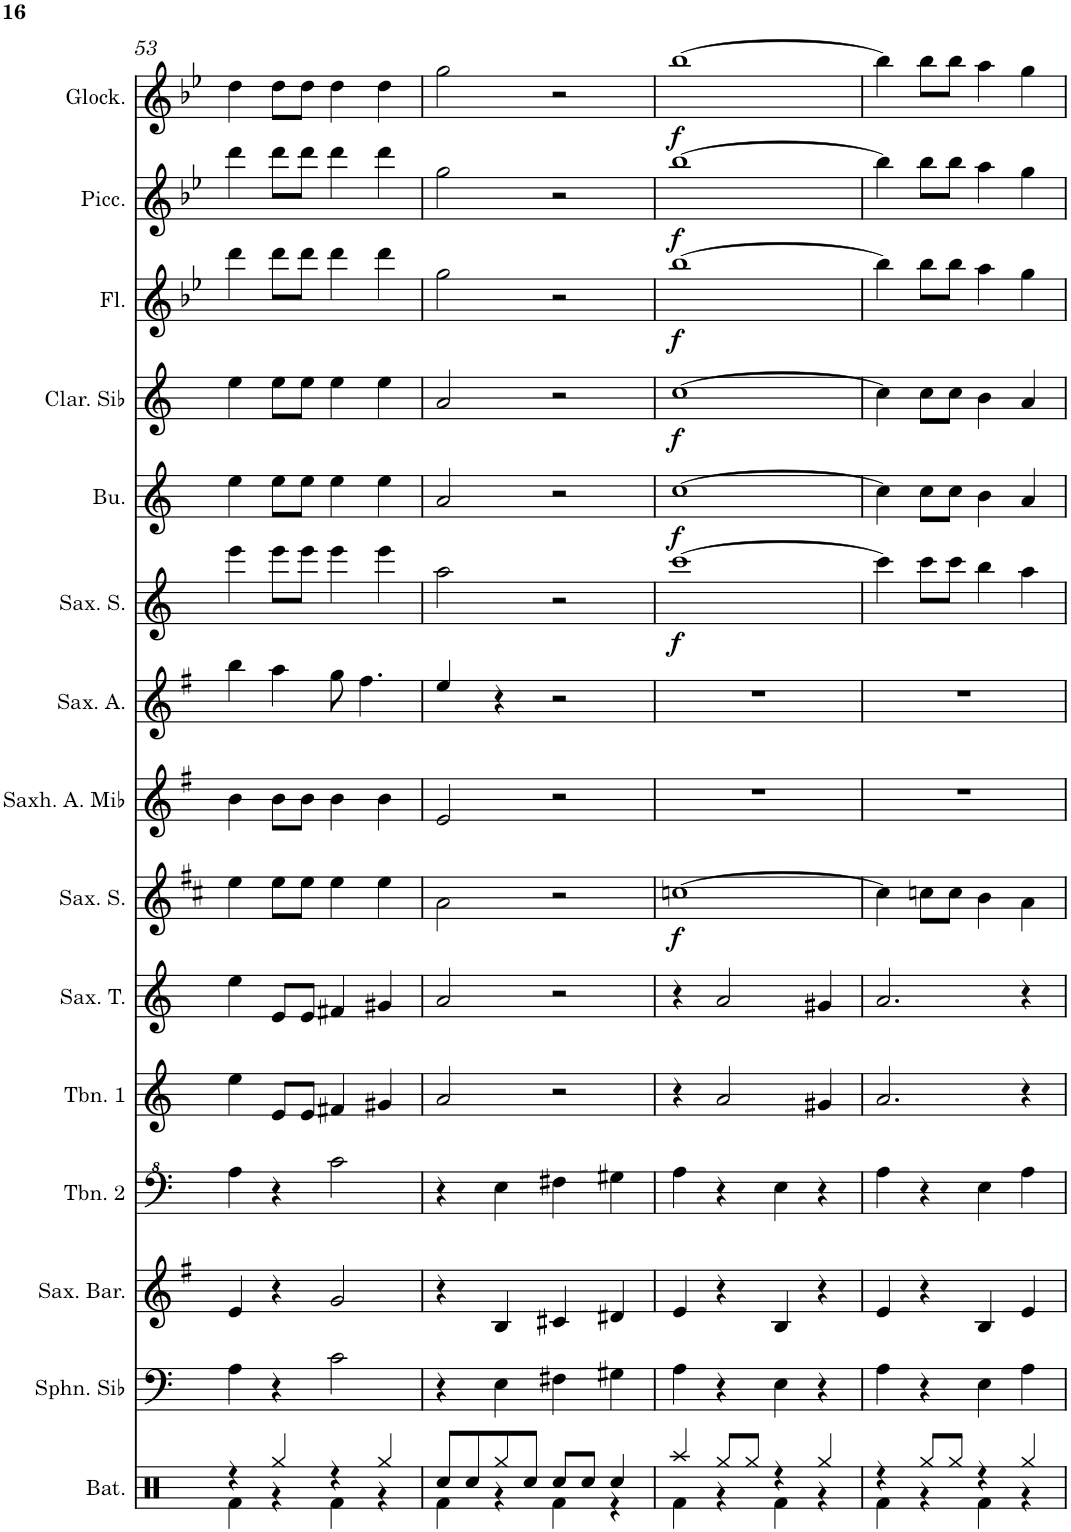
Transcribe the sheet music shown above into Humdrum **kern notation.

**kern	**kern	**kern	**kern	**kern	**kern	**kern	**dynam	**kern	**kern	**kern	**dynam	**kern	**dynam	**kern	**dynam	**kern	**dynam	**kern	**dynam	**kern	**dynam
*part15	*part14	*part13	*part12	*part11	*part10	*part9	*part9	*part8	*part7	*part6	*part6	*part5	*part5	*part4	*part4	*part3	*part3	*part2	*part2	*part1	*part1
*staff15	*staff14	*staff13	*staff12	*staff11	*staff10	*staff9	*staff9	*staff8	*staff7	*staff6	*staff6	*staff5	*staff5	*staff4	*staff4	*staff3	*staff3	*staff2	*staff2	*staff1	*staff1
*I"Batterie	*I"Sousaphone en Sib	*I"Saxophone Baryton	*I"Trombone 2	*I"Trombone 1	*I"Saxophone Ténor	*I"Saxophone soprano	*	*I"Saxhorn Alto en Mib	*I"Saxophone Alto	*I"Saxophone Soprano	*	*I"Bugle	*	*I"Clarinette en Sib	*	*I"Flûte	*	*I"Piccolo	*	*I"Glockenspiel	*
*I'Bat.	*I'Sphn. Sib	*I'Sax. Bar.	*I'Tbn. 2	*I'Tbn. 1	*I'Sax. T.	*I'Sax. S.	*	*I'Saxh. A. Mib	*I'Sax. A.	*I'Sax. S.	*	*I'Bu.	*	*I'Clar. Sib	*	*I'Fl.	*	*I'Picc.	*	*I'Glock.	*
!!LO:PB:g=z
*clefX	*clefF4	*clefG2	*clefF^4	*clefG2	*clefG2	*clefG2	*	*clefG2	*clefG2	*clefG2	*	*clefG2	*	*clefG2	*	*clefG2	*	*clefG2	*	*clefG2	*
*	*Trd8c14	*Trd12c21	*Trd8c14	*Trd8c14	*Trd8c14	*Trd1c2	*	*Trd5c9	*Trd5c9	*Trd1c2	*	*Trd1c2	*	*Trd1c2	*	*	*	*Trd-7c-12	*	*Trd-14c-24	*
*k[]	*k[]	*k[f#]	*k[]	*k[]	*k[]	*k[f#c#]	*	*k[f#]	*k[f#]	*k[]	*	*k[]	*	*k[]	*	*k[b-e-]	*	*k[b-e-]	*	*k[b-e-]	*
*M2/2	*M2/2	*M2/2	*M2/2	*M2/2	*M2/2	*M2/2	*	*M2/2	*M2/2	*M2/2	*	*M2/2	*	*M2/2	*	*M2/2	*	*M2/2	*	*M2/2	*
*met(c|)	*met(c|)	*met(c|)	*met(c|)	*met(c|)	*met(c|)	*met(c|)	*	*met(c|)	*met(c|)	*met(c|)	*	*met(c|)	*	*met(c|)	*	*met(c|)	*	*met(c|)	*	*met(c|)	*
=53	=53	=53	=53	=53	=53	=53	=53	=53	=53	=53	=53	=53	=53	=53	=53	=53	=53	=53	=53	=53	=53
*^	*	*	*	*	*	*	*	*	*	*	*	*	*	*	*	*	*	*	*	*	*
4r	4Rf\	4A\	4e/	4a\	4ee\	4ee\	4ee\	.	4b\	4bb\	4eee\	.	4ee\	.	4ee\	.	4ddd\	.	4ddd\	.	4dd\	.
4Rgg/	4r	4r	4r	4r	8e/L	8e/L	8ee\L	.	8b\L	4aa\	8eee\L	.	8ee\L	.	8ee\L	.	8ddd\L	.	8ddd\L	.	8dd\L	.
.	.	.	.	.	8e/J	8e/J	8ee\J	.	8b\J	.	8eee\J	.	8ee\J	.	8ee\J	.	8ddd\J	.	8ddd\J	.	8dd\J	.
4r	4Rf\	2c\	2g/	2cc\	4f#X/	4f#X/	4ee\	.	4b\	8gg\	4eee\	.	4ee\	.	4ee\	.	4ddd\	.	4ddd\	.	4dd\	.
.	.	.	.	.	.	.	.	.	.	4.ff#\	.	.	.	.	.	.	.	.	.	.	.	.
4Rgg/	4r	.	.	.	4g#X/	4g#X/	4ee\	.	4b\	.	4eee\	.	4ee\	.	4ee\	.	4ddd\	.	4ddd\	.	4dd\	.
=54	=54	=54	=54	=54	=54	=54	=54	=54	=54	=54	=54	=54	=54	=54	=54	=54	=54	=54	=54	=54	=54	=54
8Rcc/L	4Rf\	4r	4r	4r	2a/	2a/	2a\	.	2e/	4ee/	2aa\	.	2a/	.	2a/	.	2gg\	.	2gg\	.	2gg\	.
8Rcc/	.	.	.	.	.	.	.	.	.	.	.	.	.	.	.	.	.	.	.	.	.	.
8Rgg/	4r	4E\	4B/	4e\	.	.	.	.	.	4r	.	.	.	.	.	.	.	.	.	.	.	.
8Rcc/J	.	.	.	.	.	.	.	.	.	.	.	.	.	.	.	.	.	.	.	.	.	.
8Rcc/L	4Rf\	4F#X\	4c#X/	4f#X\	2r	2r	2r	.	2r	2r	2r	.	2r	.	2r	.	2r	.	2r	.	2r	.
8Rcc/J	.	.	.	.	.	.	.	.	.	.	.	.	.	.	.	.	.	.	.	.	.	.
4Rcc/	4r	4G#X\	4d#X/	4g#X\	.	.	.	.	.	.	.	.	.	.	.	.	.	.	.	.	.	.
=55	=55	=55	=55	=55	=55	=55	=55	=55	=55	=55	=55	=55	=55	=55	=55	=55	=55	=55	=55	=55	=55	=55
!	!	!	!	!	!	!	!	!LO:DY:b	!	!	!	!LO:DY:b	!	!LO:DY:b	!	!LO:DY:b	!	!LO:DY:b	!	!LO:DY:b	!	!LO:DY:b
4Raa/	4Rf\	4A\	4e/	4a\	4r	4r	[1ccn	f	1r	1r	[1ccc	f	[1cc	f	[1cc	f	[1bb-	f	[1bb-	f	[1bb-	f
8Rgg/L	4r	4r	4r	4r	2a/	2a/	.	.	.	.	.	.	.	.	.	.	.	.	.	.	.	.
8Rgg/J	.	.	.	.	.	.	.	.	.	.	.	.	.	.	.	.	.	.	.	.	.	.
4r	4Rf\	4E\	4B/	4e\	.	.	.	.	.	.	.	.	.	.	.	.	.	.	.	.	.	.
4Rgg/	4r	4r	4r	4r	4g#X/	4g#X/	.	.	.	.	.	.	.	.	.	.	.	.	.	.	.	.
=56	=56	=56	=56	=56	=56	=56	=56	=56	=56	=56	=56	=56	=56	=56	=56	=56	=56	=56	=56	=56	=56	=56
4r	4Rf\	4A\	4e/	4a\	2.a/	2.a/	4cc\]	.	1r	1r	4ccc\]	.	4cc\]	.	4cc\]	.	4bb-\]	.	4bb-\]	.	4bb-\]	.
8Rgg/L	4r	4r	4r	4r	.	.	8ccn\L	.	.	.	8ccc\L	.	8cc\L	.	8cc\L	.	8bb-\L	.	8bb-\L	.	8bb-\L	.
8Rgg/J	.	.	.	.	.	.	8cc\J	.	.	.	8ccc\J	.	8cc\J	.	8cc\J	.	8bb-\J	.	8bb-\J	.	8bb-\J	.
4r	4Rf\	4E\	4B/	4e\	.	.	4b\	.	.	.	4bb\	.	4b\	.	4b\	.	4aa\	.	4aa\	.	4aa\	.
4Rgg/	4r	4A\	4e/	4a\	4r	4r	4a\	.	.	.	4aa\	.	4a/	.	4a/	.	4gg\	.	4gg\	.	4gg\	.
*v	*v	*	*	*	*	*	*	*	*	*	*	*	*	*	*	*	*	*	*	*	*	*
=	=	=	=	=	=	=	=	=	=	=	=	=	=	=	=	=	=	=	=	=	=
*-	*-	*-	*-	*-	*-	*-	*-	*-	*-	*-	*-	*-	*-	*-	*-	*-	*-	*-	*-	*-	*-
